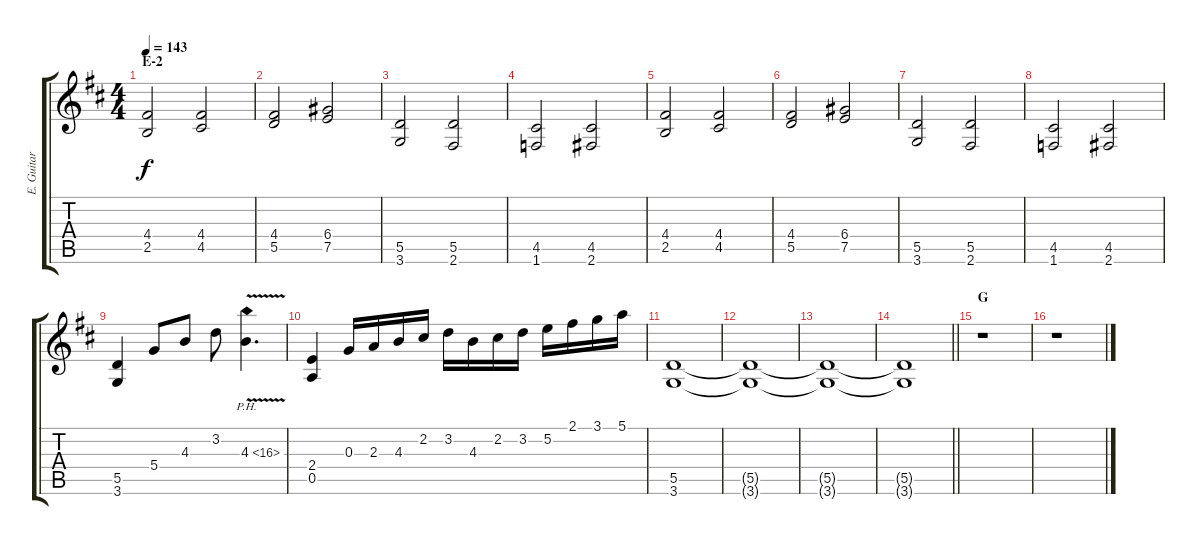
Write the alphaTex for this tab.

\track ("E. Guitar I" "E. Guitar ") {instrument overdrivenguitar}
\staff {score tabs}
\tuning (E4 B3 G3 D3 A2 E2) {hide}
\ts (4 4)
\section ("" "E-2")
\tempo 143
\clef g2
\ks d
(4.4 2.5).2{dy f} (4.4 4.5).2 |
(4.4 5.5).2 (6.4 7.5).2 |
(5.5 3.6).2 (5.5 2.6).2 |
(4.5 1.6).2 (4.5 2.6).2 |
(4.4 2.5).2 (4.4 4.5).2 |
(4.4 5.5).2 (6.4 7.5).2 |
(5.5 3.6).2 (5.5 2.6).2 |
(4.5 1.6).2 (4.5 2.6).2 |
(5.5 3.6).4 5.4.8 4.3.8 3.2.8 4.3{ph 12 v}.4{d} |
(2.4 0.5).4 0.3.16 2.3.16 4.3.16 2.2.16 3.2.16 4.3.16 2.2.16 3.2.16 5.2.16 2.1.16 3.1.16 5.1.16 |
(5.5 3.6).1 |
(5.5{t} 3.6{t}).1 |
(5.5{t} 3.6{t}).1 |
\barLineRight lightlight
(5.5{t} 3.6{t}).1 |
\section ("" "G")
r.1 |
r.1
